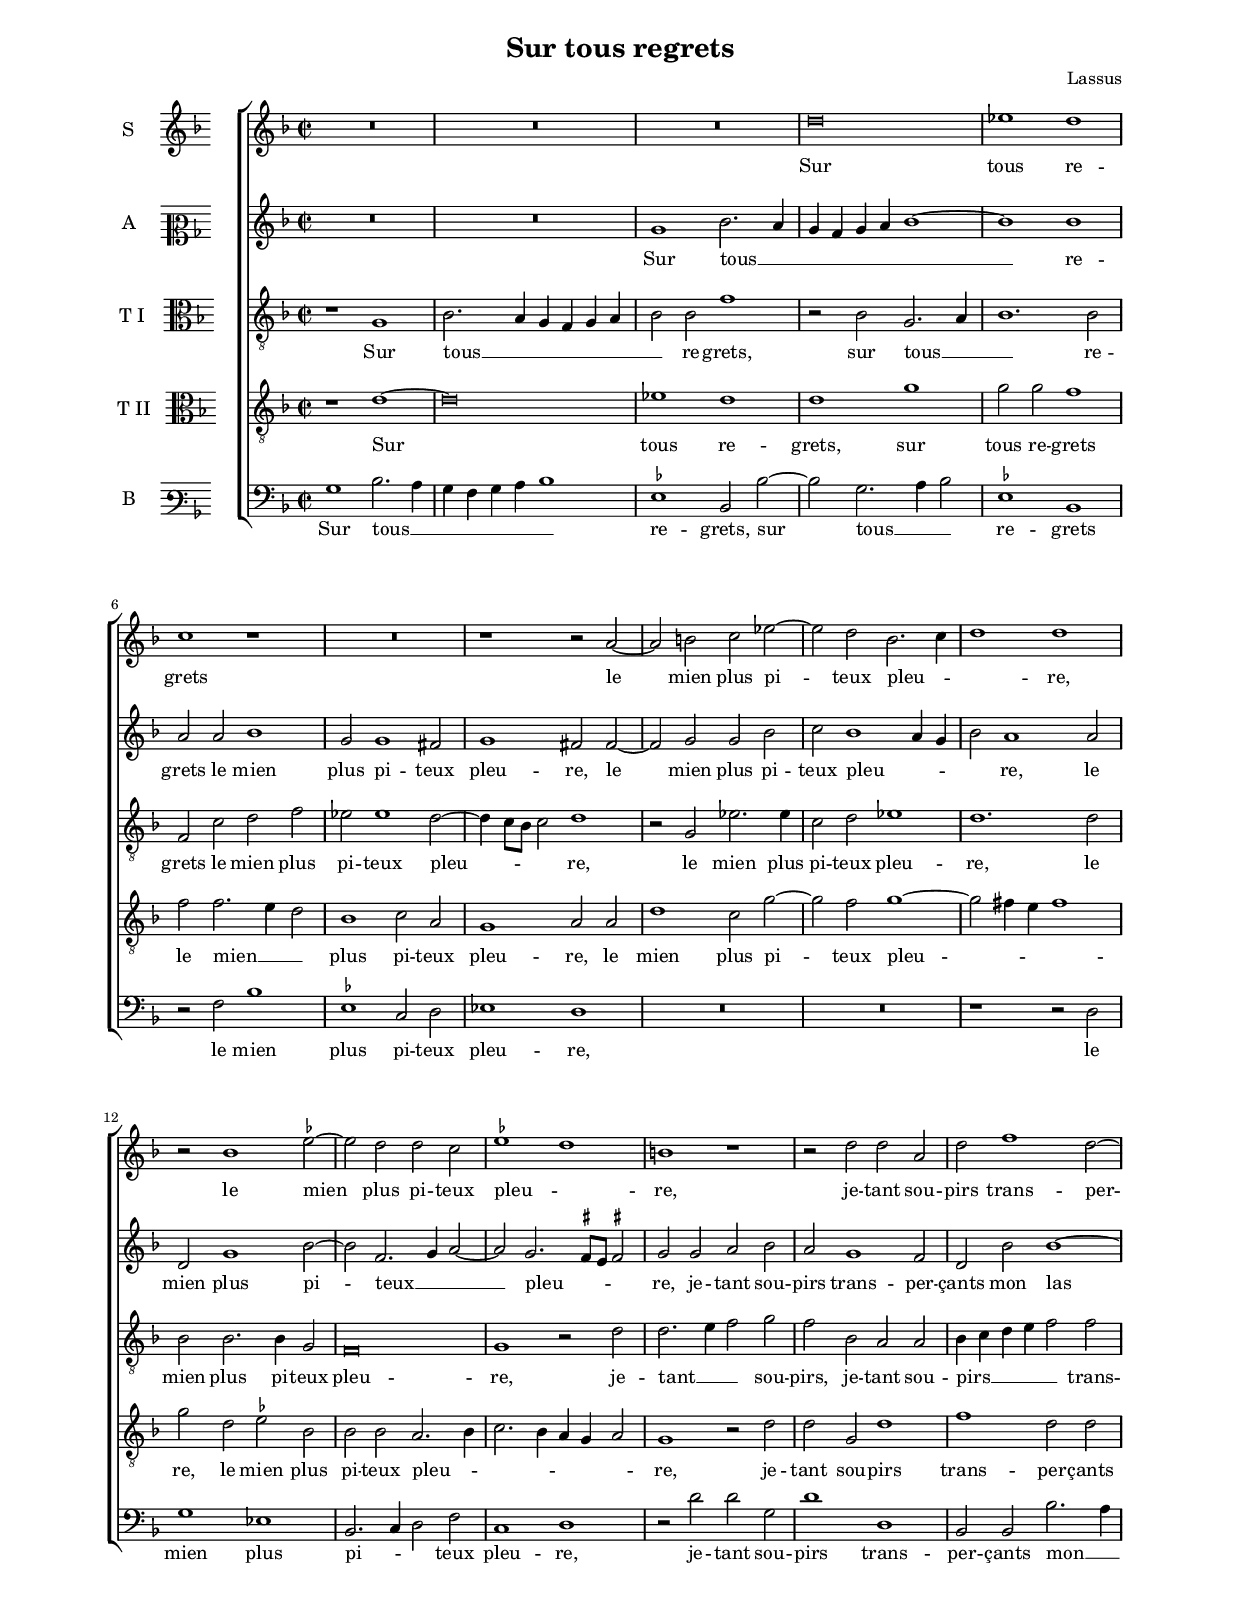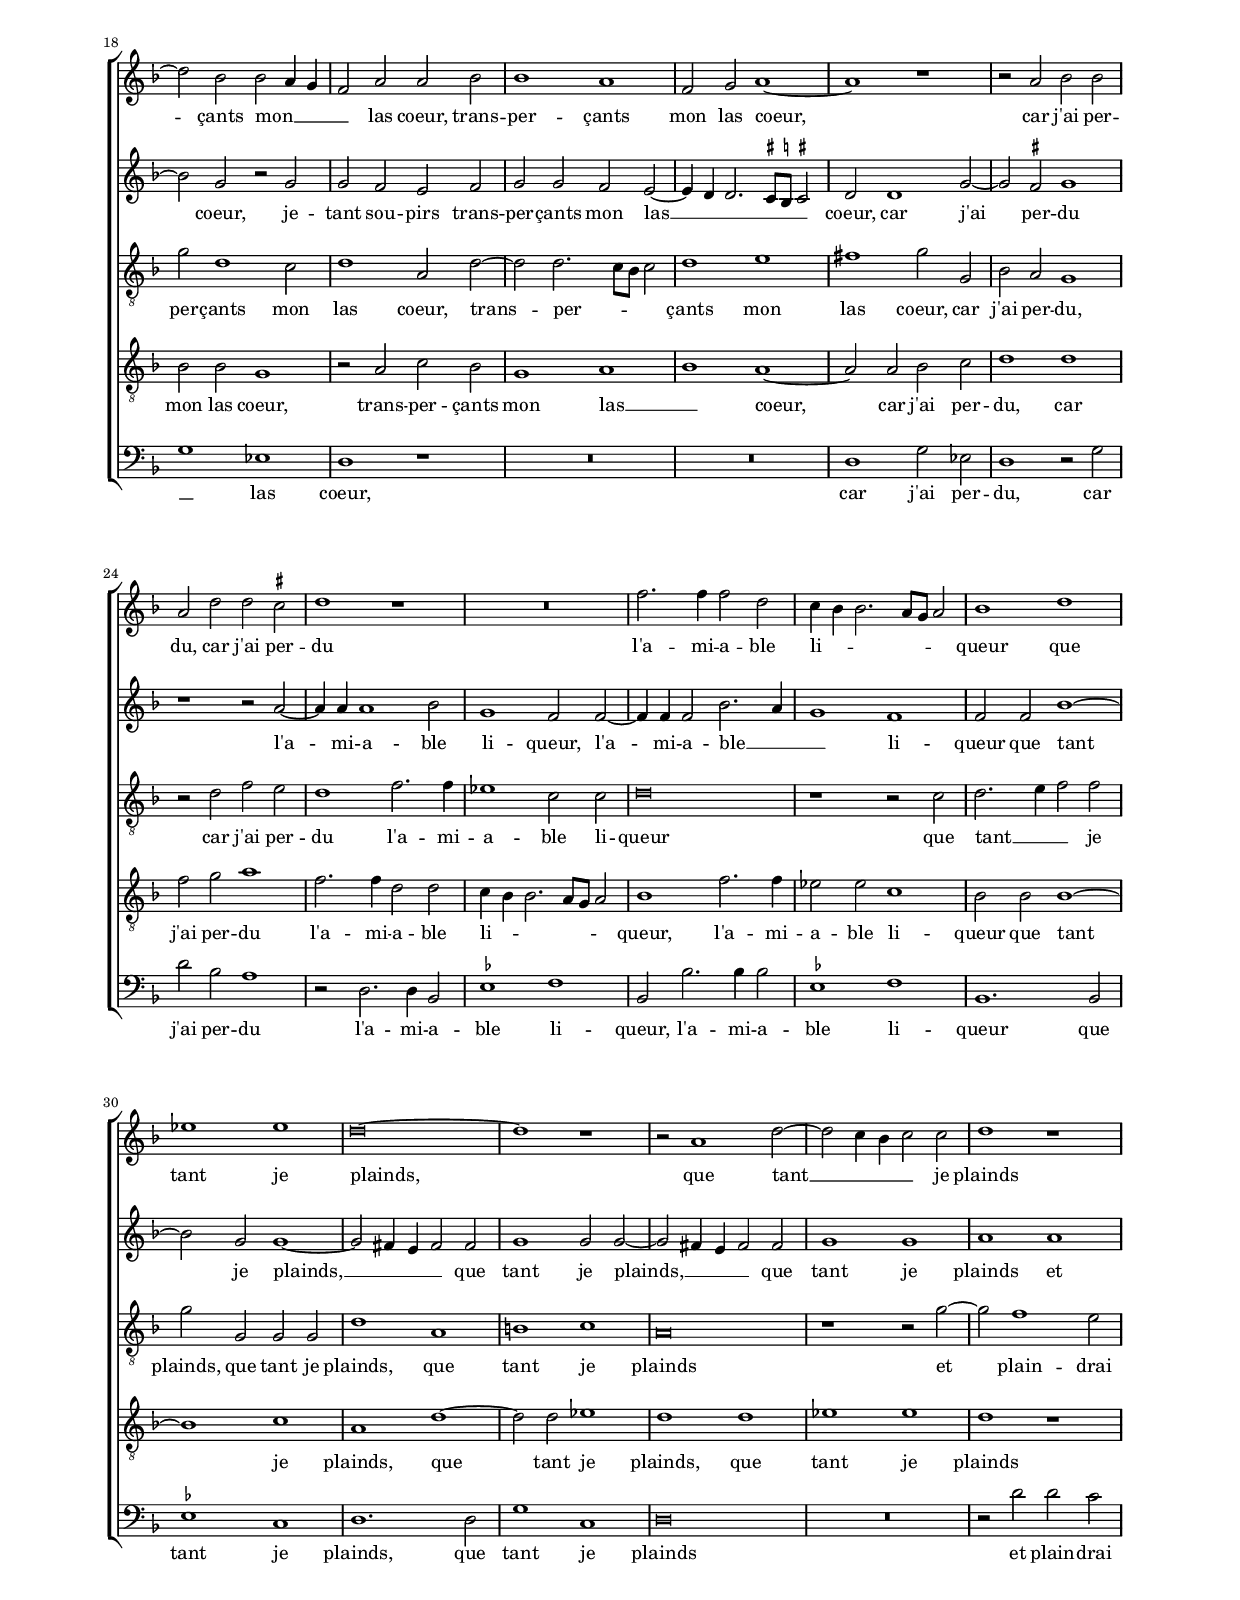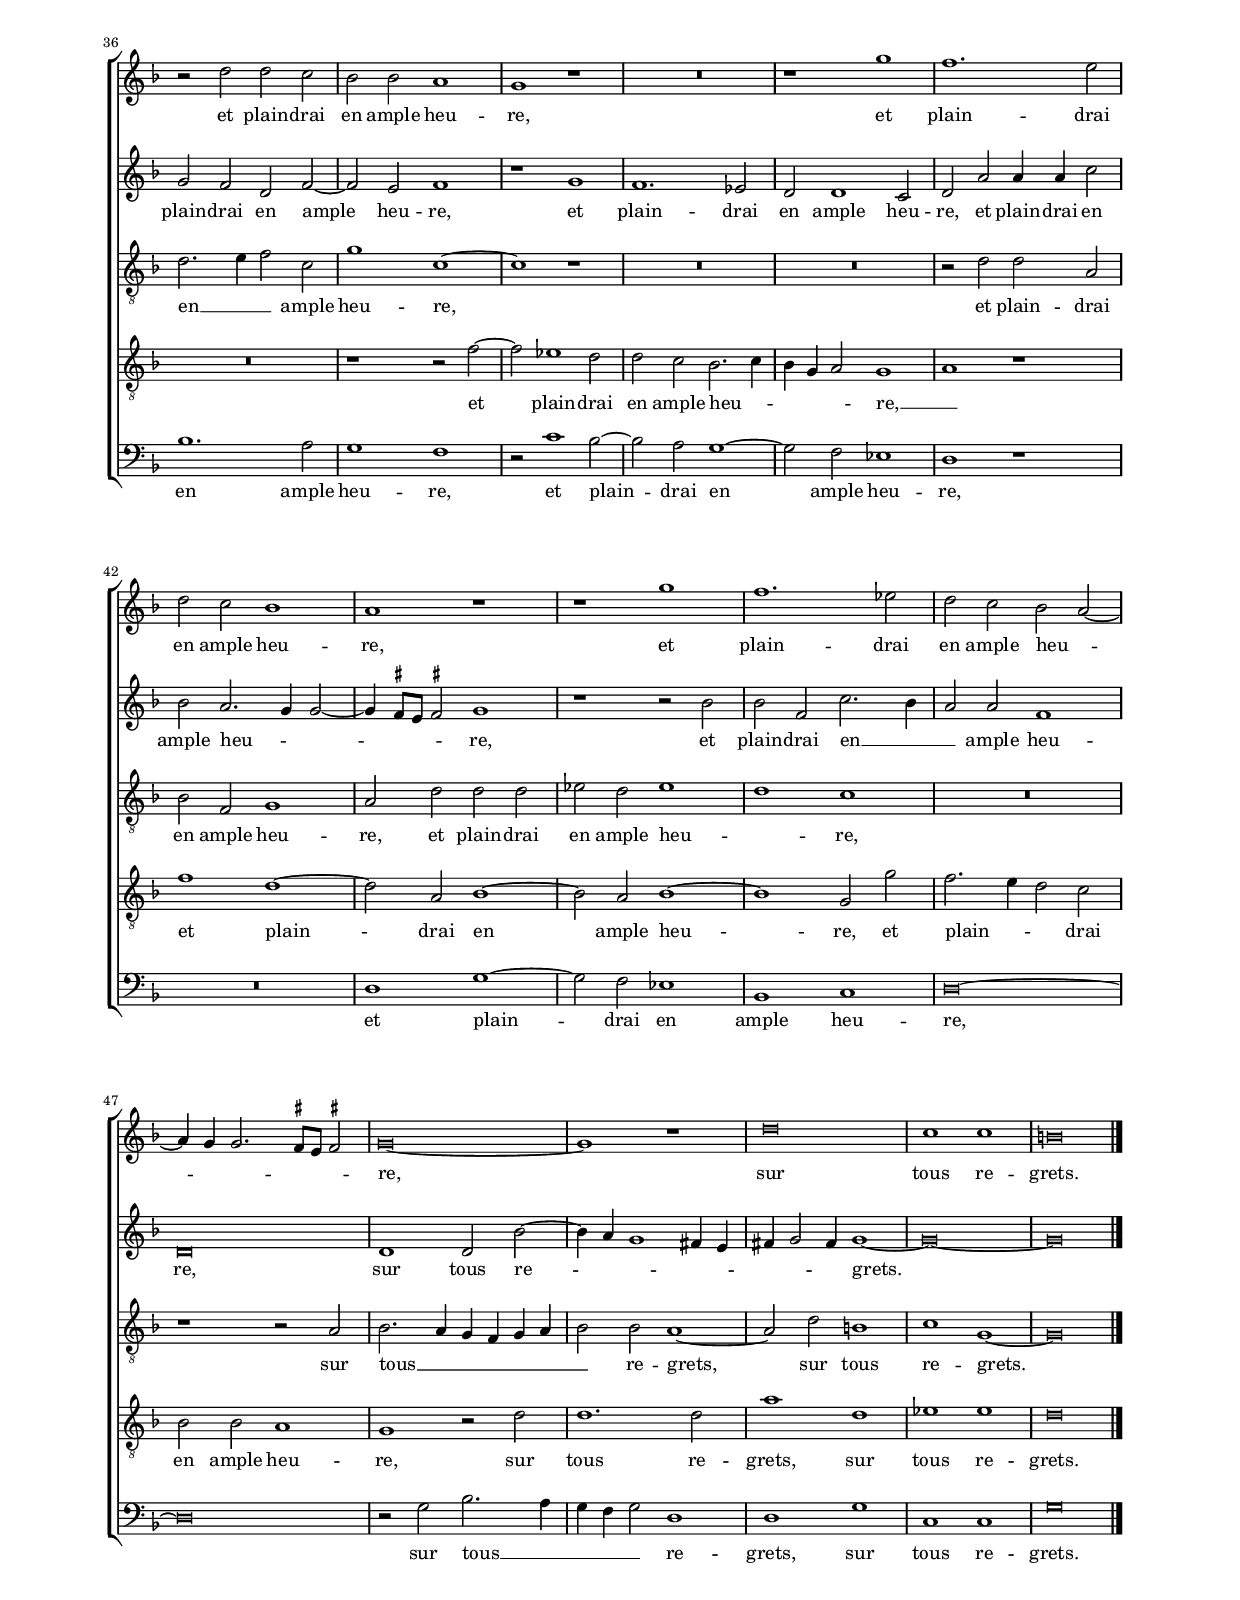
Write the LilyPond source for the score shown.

\header
{
  title="Sur tous regrets"
  composer="Lassus"
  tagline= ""
}

\version "2.18.2"
\include "deutsch.ly"
#(set-global-staff-size 15)
% #(set-default-paper-size "letter")
#(ly:set-option 'point-and-click #f)


\paper
	{
	top-margin = 1.8 \cm
	bottom-margin = 1.8 \cm
	left-margin = 2 \cm
	right-margin = 2 \cm
	ragged-bottom = ##f
	ragged-last-bottom = ##t
	print-page-number = ##f
	system-system-spacing = #'((basic-distance . 18) (minimum-distance . 14) (padding . 8) (strechability . 150))
%	systems-per-page = 3
%	min-systems-per-page = 3
	markup-system-spacing #'basic-distance = #12
%	print-all-headers = ##t
%	print-first-page-number = ##t
%	first-page-number = 1
	}

	
global = {
	\key f \major
	\time 2/2 \set Score.measureLength = #(ly:make-moment 2/1)
	% \time 3/1 \once \override Score.TimeSignature.style = #'single-digit \newSpacingSection
        \skip 1*104 \bar "|."
	}

	ficta = { \once \set suggestAccidentals = ##t }

	forget = #(define-music-function (parser location music) (ly:music?) #{
		\accidentalStyle forget
		$music
		\accidentalStyle default
		#})

	m = \melisma
	me = \melismaEnd
%	\mark \markup { \override #'(style . baroque) { \note  #"breve" #1 = \note #"breve." #1 } }



incipitcantus = \markup { \score {
	{
	\set Staff.instrumentName = \markup { \fontsize #1 "S" }
	\key f \major
	\clef violin
	s4 \bar ""
	}
	\layout  {
	raggedright = ##t
	indent = 1 \cm
	line-width = 1.6\cm
	\context { \Staff \remove Time_signature_engraver }
	\override Staff.Clef.Y-extent = #'(0 . 0)
	}} \hspace #1 }

      
incipitaltus = \markup { \score {
	{
	\set Staff.instrumentName = \markup { \fontsize #1 "A" }
	\key f \major
	\clef mezzosoprano
	s4 \bar ""
	}
	\layout  {
	raggedright = ##t
	indent = 1 \cm
	line-width = 1.6\cm
	\context { \Staff \remove Time_signature_engraver }
	\override Staff.Clef.Y-extent = #'(0 . 0)
	}} \hspace #1 }


incipittenor = \markup { \score {
	{
	\set Staff.instrumentName = \markup { \fontsize #1 "T I" }
	\key f \major
	\clef alto
	s4 \bar ""
	}
	\layout  {
	raggedright = ##t
	indent = 1 \cm
	line-width = 1.6\cm
	\context { \Staff \remove Time_signature_engraver }
	\override Staff.Clef.Y-extent = #'(0 . 0)
	}} \hspace #1 }
      
      
incipitquintus = \markup { \score {
	{
	\set Staff.instrumentName = \markup { \fontsize #1 "T II" }
	\key f \major
	\clef alto
	s4 \bar ""
	}
	\layout  {
	raggedright = ##t
	indent = 1 \cm
	line-width = 1.6\cm
	\context { \Staff \remove Time_signature_engraver }
	\override Staff.Clef.Y-extent = #'(0 . 0)
	}} \hspace #1 }
      
      
incipitbassus = \markup { \score {
	{
	\set Staff.instrumentName = \markup { \fontsize #1 "B" }
	\key f \major
	\clef varbaritone
	s4 \bar ""
	}
	\layout  {
	raggedright = ##t
	indent = 1 \cm
	line-width = 1.6\cm
	\context { \Staff \remove Time_signature_engraver }
	\override Staff.Clef.Y-extent = #'(0 . 0)
	}} \hspace #1 }


cantus =  \relative c''
	{
	R\breve
	R\breve
	R\breve
	d\breve
%5
	es1 d |
	c1 r
	R\breve
	r1 r2 a~
	a2 h c es~
%10
	es2 d b2. c4 |
	d1 d
	r2 b1 \ficta es2~
	\ficta es2 d d c
	\ficta es1 d
%15
	h1 r |
	r2 d d a
	d2 f1 d2~
	d2 b b a4 g
	f2 a a b
%20
	b1 a |
	f2 g a1~
	a1 r
	r2 a b b
	a2 d d \ficta cis
%25
	d1 r |
	R\breve
	f2. f4 f2 d
	c4 b b2. a8 g a2
	b1 d
%30
	es1 es |
	d\breve~
	d1 r
	r2 a1 d2~
	d2 c4 b c2 c
%35
	d1 r |
	r2 d d c
	b2 b a1
	g1 r
	R\breve
%40
	r1 g' |
	f1. e2
	d2 c b1
	a1 r
	r1 g'
%45
	f1. es2 |
	d2 c b a~
	a4 g g2. \ficta fis8 e \ficta fis!2
	g\breve~
	g1 r
%50
	d'\breve |
	c1 c
	h\breve |
	}


altus =  \relative c'
        {
	R\breve
	R\breve
	g'1 b2. a4
	g4 f g a b1~
%5
	b1 b |
	a2 a b1
	g2 g1 fis2
	g1 fis2 fis~
	fis2 g g b
%10
	c2 b1 a4 g |
	b2 a1 a2
	d,2 g1 b2~
	b2 f2. g4 a2~
	a2 g2. \ficta fis8 e \ficta fis!2
%15
	g2 g a b |
	a2 g1 f2
	d2 b' b1~
	b2 g r g
	g2 f e f
%20
	g2 g f e~ |
	e4 d d2. \ficta cis8 \ficta h \ficta cis!2
	d2 d1 g2~
	g2 \ficta fis g1
	r1 r2 a~
%25
	a4 a a1 b2 |
	g1 f2 f~
	f4 f f2 b2. a4
	g1 f
	f2 f b1~
%30
	b2 g g1~ |
	g2 fis4 e fis2 fis
	g1 g2 g~
	g2 fis4 e fis2 fis
	g1 g
%35
	a1 a |
	g2 f d f~
	f2 e f1
	r1 g
	f1. es2
%40
	d2 d1 c2 |
	d2 a' a4 a c2
	b2 a2. g4 g2~
        g4 \ficta fis8 e \ficta fis!2 g1
	r1 r2 b
%45
	b2 f c'2. b4 |
	a2 a f1
	d\breve
	d1 d2 b'~
	b4 a g1 fis4 e
%50
	fis4 g2 fis4 g1~ |
	g\breve~
        g\breve |
	}


tenor =  \relative c'
	{
	r1 g
	b2. a4 g f g a
	b2 b f'1
	r2 b, g2. a4
%5
	b1. b2 |
	f2 c' d f
	es2 es1 d2~
	d4 c8 b c2 d1
	r2 g, es'2. es4
%10
	c2 d es1 |
	d1. d2
	b2 b2. b4 g2
	f\breve
	g1 r2 d'
%15
	d2. e4 f2 g |
	f2 b, a a
	b4 c d e f2 f
	g2 d1 c2
	d1 a2 d~
%20
	d2 d2. c8 b c2 |
	d1 e
	fis1 g2 g,
	b2 a g1
	r2 d' f e 
%25
	d1 f2. f4 |
	es1 c2 c
	d\breve
	r1 r2 c
	d2. e4 f2 f
%30
	g2 g, g g |
	d'1 a
	h1 c
	a\breve
	r1 r2 g'~
%35
	g2 f1 e2 |
	d2. e4 f2 c
	g'1 c,~
	c1 r
	R\breve
%40
	R\breve |
	r2 d d a
	b2 f g1
	a2 d d d
	es2 d es1
%45
	d1 c1 |
	R\breve
	r1 r2 a
	b2. a4 g f g a
	b2 b a1~
%50
	a2 d h1 |
	c1 g~
        g\breve |
	}


quintus  =  \relative c'
	{
	r1 d~
	d\breve
	es1 d
	d1 g
%5
	g2 g f1 |
	f2 f2. e4 d2
	b1 c2 a
	g1 a2 a
	d1 c2 g'~
%10
	g2 f g1~ |
	g2 fis4 e fis1
	g2 d \ficta es b 
	b2 b a2. b4
	c2. b4 a g a2
%15
	g1 r2 d' |
	d2 g, d'1
	f1 d2 d
	b2 b g1
	r2 a c b
%20
	g1 a |
	b1 a~
	a2 a b c
	d1 d
	f2 g a1
%25
	f2. f4 d2 d |
	c4 b b2. a8 g a2
	b1 f'2. f4
	es2 es c1
	b2 b b1~
%30
	b1 c |
	a1 d~
	d2 d es1
	d1 d
	es1 es
%35
	d1 r |
	R\breve
	r1 r2 f~
	f2 es1 d2
	d2 c b2. c4
%40
	b4 g a2 g1 |
	a1 r
	f'1 d~
	d2 a b1~
	b2 a b1~
%45
	b1 g2 g' |
	f2. e4 d2 c
	b2 b a1
	g1 r2 d'
	d1. d2
%50
	a'1 d, |
	es1 es
	d\breve |
	}


bassus  =  \relative c
	{
	g'1 b2. a4
	g4 f g a b1
	\ficta es,1 b2 b'~
	b2 g2. a4 b2
%5
	\ficta es,1 b |
	r2 f' b1
	\ficta es,1 c2 d
	es1 d
	R\breve
%10
	R\breve |
	r1 r2 d
	g1 es
	b2. c4 d2 f
	c1 d
%15
	r2 d' d g, |
	d'1 d,
	b2 b b'2. a4
	g1 es
	d1 r
%20
	R\breve |
	R\breve
	d1 g2 es
	d1 r2 g
	d'2 b a1
%25
	r2 d,2. d4 b2 |
	\ficta es1 f
	b,2 b'2. b4 b2
	\ficta es,1 f
	b,1. b2
%30
	\ficta es1 c |
	d1. d2
	g1 c,
	d\breve
	R\breve
%35
	r2 d' d c |
	b1. a2
	g1 f
	r2 c'1 b2~
	b2 a g1~
%40
	g2 f es1 |
	d1 r
	R\breve
	d1 g~
	g2 f es1
%45
	b1 c |
	d\breve~
	d\breve
	r2 g b2. a4
	g4 f g2 d1
%50
	d1 g |
	c,1 c
	g'\breve |
	}


lyricscantus = \lyricmode {
	Sur tous re -- grets
        le mien plus pi -- teux pleu -- _ _ re,
        le mien plus pi -- teux pleu -- _ re,
        je -- tant sou -- pirs trans -- per -- çants mon __ _ _ _ las coeur,
        trans -- per -- çants mon las coeur,
        car j'ai per -- du,
        car j'ai per -- du
        l'a -- mi -- a -- ble li -- _ _ _ _ _ queur
        que tant je plainds,
        que tant __ _ _ _ je plainds
        et plain -- drai en ample heu -- re,
        et plain -- drai en ample heu -- re,
        et plain -- drai en ample heu -- _ _ _ _ _ _ re,
        sur tous re -- grets.
	}


lyricsaltus = \lyricmode {
	Sur tous __ _ _ _ _ _ _ re -- grets
        le mien plus pi -- teux pleu -- re,
        le mien plus pi -- teux pleu -- _ _ _ re,
        le mien plus pi -- teux __ _ _ pleu -- _ _ _ re,
        je -- tant sou -- pirs trans -- per -- çants mon las coeur,
        je -- tant sou -- pirs trans -- per -- çants mon las __ _ _ _ _ _ coeur,
        car j'ai per -- du
        l'a -- mi -- a -- ble li -- queur,
        l'a -- mi -- a -- ble __ _ _ li -- queur
        que tant je plainds, __ _ _ _
        que tant je plainds, __ _ _ _
        que tant je plainds
        et plain -- drai en ample heu -- re,
        et plain -- drai en ample heu -- re,
        et plain -- drai en ample heu -- _ _ _ _ _ re,
        et plain -- drai en __ _ _ ample heu -- re,
        sur tous re -- _ _ _ _ _ _ _ grets.
	}


lyricstenor = \lyricmode {
	Sur tous __ _ _ _ _ _ _ re -- grets,
        sur tous __ _ _ re -- grets
        le mien plus pi -- teux pleu -- _ _ _ re,
        le mien plus pi -- teux pleu -- re,
        le mien plus pi -- teux pleu -- re,
        je -- tant __ _ _ sou -- pirs,
        je -- tant sou -- pirs __ _ _ _ _ trans -- per -- çants mon las coeur,
        trans -- per -- _ _ _ çants mon las coeur,
        car j'ai per -- du,
        car j'ai per -- du
        l'a -- mi -- a -- ble li -- queur
        que tant __ _ _ je plainds,
        que tant je plainds,
        que tant je plainds
        et plain -- drai en __ _ _ ample heu -- re,
        et plain -- drai en ample heu -- re,
        et plain -- drai en ample heu -- _ re,
        sur tous __ _ _ _ _ _ _ re -- grets,
        sur tous re -- grets.
	}


lyricsquintus = \lyricmode {
	Sur tous re -- grets,
        sur tous re -- grets
        le mien __ _ _ plus pi -- teux pleu -- re,
        le mien plus pi -- teux pleu -- _ _ _ re,
        le mien plus pi -- teux pleu -- _ _ _ _ _ _ re,
        je -- tant sou -- pirs trans -- per -- çants mon las coeur,
        trans -- per -- çants mon las __ _ coeur,
        car j'ai per -- du,
        car j'ai per -- du
        l'a -- mi -- a -- ble li -- _ _ _ _ _ queur,
        l'a -- mi -- a -- ble li -- queur
        que tant je plainds,
        que tant je plainds,
        que tant je plainds
        et plain -- drai en ample heu -- _ _ _ _ re, __ _
        et plain -- drai en ample heu -- re,
        et plain -- _ _ drai en ample heu -- re,
        sur tous re -- grets,
        sur tous re -- grets.
	}


lyricsbassus = \lyricmode {
	Sur tous __ _ _ _ _ _ _ re -- grets,
        sur tous __ _ _ re -- grets
        le mien plus pi -- teux pleu -- re,
        le mien plus pi -- _ _ teux pleu -- re,
        je -- tant sou -- pirs trans -- per -- çants mon __ _ _ las coeur,
        car j'ai per -- du,
        car j'ai per -- du
        l'a -- mi -- a -- ble li -- queur,
        l'a -- mi -- a -- ble li -- queur
        que tant je plainds,
        que tant je plainds
        et plain -- drai en ample heu -- re,
        et plain -- drai en ample heu -- re,
        et plain -- drai en ample heu -- re,
        sur tous __ _ _ _ _ re -- grets,
        sur tous re -- grets.
	}


\score
{  
  % \transpose {
	\new ChoirStaff \with { \override StaffGrouper.staff-staff-spacing.basic-distance = #12 }
	<<

	\new Staff << \global
	\new Voice="v1" {
		\set Staff.instrumentName=\incipitcantus
%		\set Staff.instrumentName= "S"
		\set Staff.midiInstrument = "reed organ"
		\clef violin
		\cantus }
	\new Lyrics \lyricsto "v1" {\lyricscantus }
	>>


	\new Staff << \global
	\new Voice="v2" {
		\set Staff.instrumentName=\incipitaltus
%		\set Staff.instrumentName= "A"
		\set Staff.midiInstrument = "reed organ"
		\clef violin 
		\altus}
	\new Lyrics \lyricsto "v2" {\lyricsaltus }
	>>


	\new Staff << \global
	\new Voice="v3" {
		\set Staff.instrumentName=\incipittenor
%		\set Staff.instrumentName= "T"
		\set Staff.midiInstrument = "reed organ"
		\clef "G_8"
		\tenor }
	\new Lyrics \lyricsto "v3" {\lyricstenor }
	>>


	\new Staff << \global
	\new Voice="v5" {
		\set Staff.instrumentName=\incipitquintus
%		\set Staff.instrumentName= "Q"
		\set Staff.midiInstrument = "reed organ"
		\clef "G_8"
		\quintus}
	\new Lyrics \lyricsto "v5" {\lyricsquintus }
	>>


	\new Staff << \global
	\new Voice="v4" {
		\set Staff.instrumentName=\incipitbassus
%		\set Staff.instrumentName= "B"
		\set Staff.midiInstrument = "reed organ"
		\clef bass 
		\bassus }
	\new Lyrics \lyricsto "v4" {\lyricsbassus}
	>>

	>>
	% } % transpose

	\layout
	{
	indent = 2.2\cm
%	\context { \Lyrics \override VerticalAxisGroup.nonstaff-relatedstaff-spacing.padding = #1.5 }
%	\context { \Lyrics \override LyricText.font-size = #1 }
	\context { \Staff \override TimeSignature.break-visibility = #end-of-line-invisible }
%	\context { \Staff \override InstrumentName.X-offset = #'-25 }
%	\context { \Voice \override Slur.transparent = ##t }
%	\context { \Voice \override AccidentalSuggestion.avoid-slur = #'ignore }
%	\context { \Voice \override AccidentalSuggestion.outside-staff-priority = ##f }
	\context { \Score \override BarNumber.padding = #2 }
	\context { \Voice \override NoteHead.style = #'baroque }
	}

\midi
	{
    	\tempo 2 = 90
	}

}


% EOF
